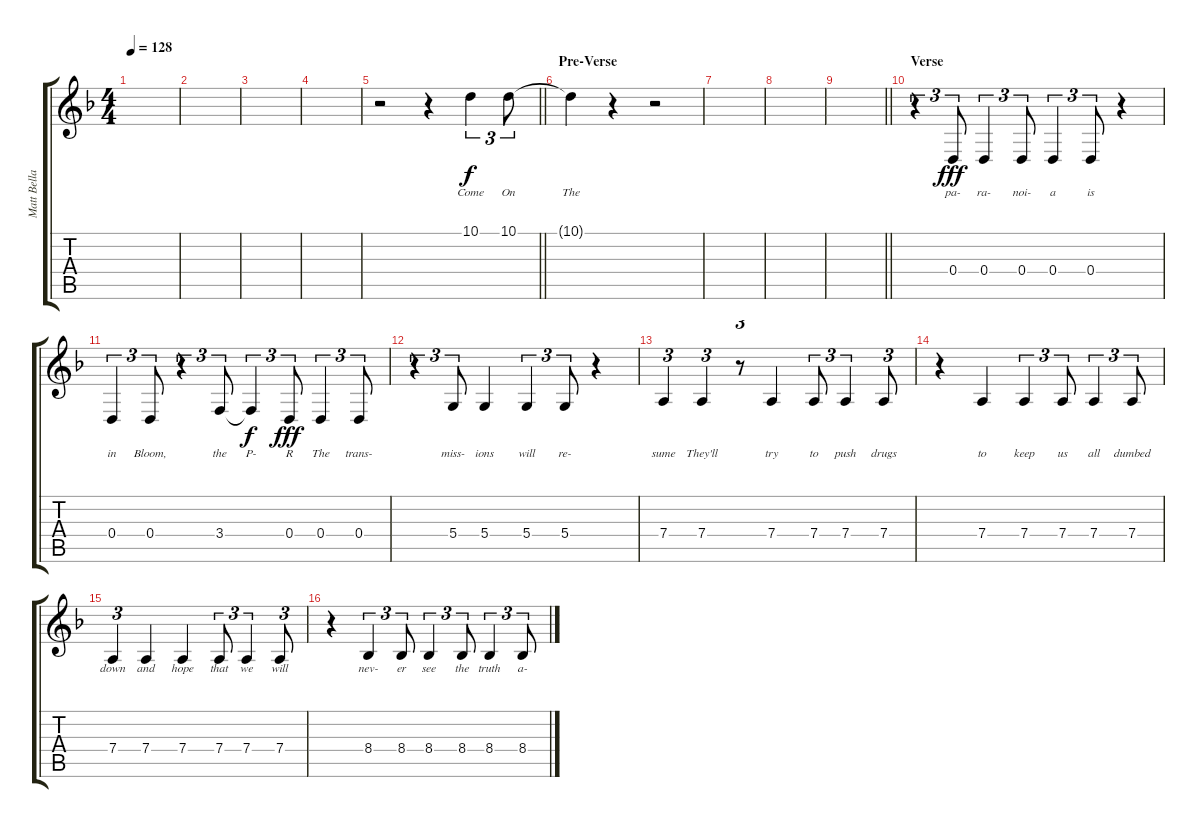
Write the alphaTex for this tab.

\track ("Matt Bellamy Vocals" "Matt Bella") {instrument clarinet}
\staff {score tabs}
\tuning (E4 B3 G3 D3 A2 E2) {hide}
\ts (4 4)
\tempo 128
\clef g2
\ks dminor
|
|
|
|
\barLineRight lightlight
r.2 r.4 10.1.4{tu (3 2) lyrics (0 "Come") lyrics (1 "") lyrics (2 "") lyrics (3 "") lyrics (4 "")} 10.1.8{tu (3 2) lyrics (0 "On") lyrics (1 "") lyrics (2 "") lyrics (3 "") lyrics (4 "")} |
\section ("" "Pre-Verse")
10.1{t}.4{lyrics (0 "The") lyrics (1 "") lyrics (2 "") lyrics (3 "") lyrics (4 "")} r.4 r.2 |
|
|
\barLineRight lightlight
|
\section ("" "Verse")
r.4{tu (3 2)} 0.4.8{tu (3 2) lyrics (0 "pa-") lyrics (1 "") lyrics (2 "") lyrics (3 "") lyrics (4 "") dy fff} 0.4.4{tu (3 2) lyrics (0 "ra-") lyrics (1 "") lyrics (2 "") lyrics (3 "") lyrics (4 "")} 0.4.8{tu (3 2) lyrics (0 "noi-") lyrics (1 "") lyrics (2 "") lyrics (3 "") lyrics (4 "")} 0.4.4{tu (3 2) lyrics (0 "a") lyrics (1 "") lyrics (2 "") lyrics (3 "") lyrics (4 "")} 0.4.8{tu (3 2) lyrics (0 "is") lyrics (1 "") lyrics (2 "") lyrics (3 "") lyrics (4 "")} r.4 |
0.4.4{tu (3 2) lyrics (0 "in") lyrics (1 "") lyrics (2 "") lyrics (3 "") lyrics (4 "")} 0.4.8{tu (3 2) lyrics (0 "Bloom,") lyrics (1 "") lyrics (2 "") lyrics (3 "") lyrics (4 "")} r.4{tu (3 2)} 3.4.8{tu (3 2) lyrics (0 "the") lyrics (1 "") lyrics (2 "") lyrics (3 "") lyrics (4 "")} 3.4{t}.4{tu (3 2) lyrics (0 "P-") lyrics (1 "") lyrics (2 "") lyrics (3 "") lyrics (4 "") dy f} 0.4.8{tu (3 2) lyrics (0 "R") lyrics (1 "") lyrics (2 "") lyrics (3 "") lyrics (4 "") dy fff} 0.4.4{tu (3 2) lyrics (0 "The") lyrics (1 "") lyrics (2 "") lyrics (3 "") lyrics (4 "")} 0.4.8{tu (3 2) lyrics (0 "trans-") lyrics (1 "") lyrics (2 "") lyrics (3 "") lyrics (4 "")} |
r.4{tu (3 2)} 5.4.8{tu (3 2) lyrics (0 "miss-") lyrics (1 "") lyrics (2 "") lyrics (3 "") lyrics (4 "")} 5.4.4{lyrics (0 "ions") lyrics (1 "") lyrics (2 "") lyrics (3 "") lyrics (4 "")} 5.4.4{tu (3 2) lyrics (0 "will") lyrics (1 "") lyrics (2 "") lyrics (3 "") lyrics (4 "")} 5.4.8{tu (3 2) lyrics (0 "re-") lyrics (1 "") lyrics (2 "") lyrics (3 "") lyrics (4 "")} r.4 |
7.4.4{tu (3 2) lyrics (0 "sume") lyrics (1 "") lyrics (2 "") lyrics (3 "") lyrics (4 "")} 7.4.4{tu (3 2) lyrics (0 "They'll") lyrics (1 "") lyrics (2 "") lyrics (3 "") lyrics (4 "")} r.8{tu (3 2)} 7.4.4{lyrics (0 "try") lyrics (1 "") lyrics (2 "") lyrics (3 "") lyrics (4 "")} 7.4.8{tu (3 2) lyrics (0 "to") lyrics (1 "") lyrics (2 "") lyrics (3 "") lyrics (4 "")} 7.4.4{tu (3 2) lyrics (0 "push") lyrics (1 "") lyrics (2 "") lyrics (3 "") lyrics (4 "")} 7.4.8{tu (3 2) lyrics (0 "drugs") lyrics (1 "") lyrics (2 "") lyrics (3 "") lyrics (4 "")} |
r.4 7.4.4{lyrics (0 "to") lyrics (1 "") lyrics (2 "") lyrics (3 "") lyrics (4 "")} 7.4.4{tu (3 2) lyrics (0 "keep") lyrics (1 "") lyrics (2 "") lyrics (3 "") lyrics (4 "")} 7.4.8{tu (3 2) lyrics (0 "us") lyrics (1 "") lyrics (2 "") lyrics (3 "") lyrics (4 "")} 7.4.4{tu (3 2) lyrics (0 "all") lyrics (1 "") lyrics (2 "") lyrics (3 "") lyrics (4 "")} 7.4.8{tu (3 2) lyrics (0 "dumbed") lyrics (1 "") lyrics (2 "") lyrics (3 "") lyrics (4 "")} |
7.4.4{tu (3 2) lyrics (0 "down") lyrics (1 "") lyrics (2 "") lyrics (3 "") lyrics (4 "")} 7.4.4{lyrics (0 "and") lyrics (1 "") lyrics (2 "") lyrics (3 "") lyrics (4 "")} 7.4.4{lyrics (0 "hope") lyrics (1 "") lyrics (2 "") lyrics (3 "") lyrics (4 "")} 7.4.8{tu (3 2) lyrics (0 "that") lyrics (1 "") lyrics (2 "") lyrics (3 "") lyrics (4 "")} 7.4.4{tu (3 2) lyrics (0 "we") lyrics (1 "") lyrics (2 "") lyrics (3 "") lyrics (4 "")} 7.4.8{tu (3 2) lyrics (0 "will") lyrics (1 "") lyrics (2 "") lyrics (3 "") lyrics (4 "")} |
r.4 8.4.4{tu (3 2) lyrics (0 "nev-") lyrics (1 "") lyrics (2 "") lyrics (3 "") lyrics (4 "")} 8.4.8{tu (3 2) lyrics (0 "er") lyrics (1 "") lyrics (2 "") lyrics (3 "") lyrics (4 "")} 8.4.4{tu (3 2) lyrics (0 "see") lyrics (1 "") lyrics (2 "") lyrics (3 "") lyrics (4 "")} 8.4.8{tu (3 2) lyrics (0 "the") lyrics (1 "") lyrics (2 "") lyrics (3 "") lyrics (4 "")} 8.4.4{tu (3 2) lyrics (0 "truth") lyrics (1 "") lyrics (2 "") lyrics (3 "") lyrics (4 "")} 8.4.8{tu (3 2) lyrics (0 "a-") lyrics (1 "") lyrics (2 "") lyrics (3 "") lyrics (4 "")}
